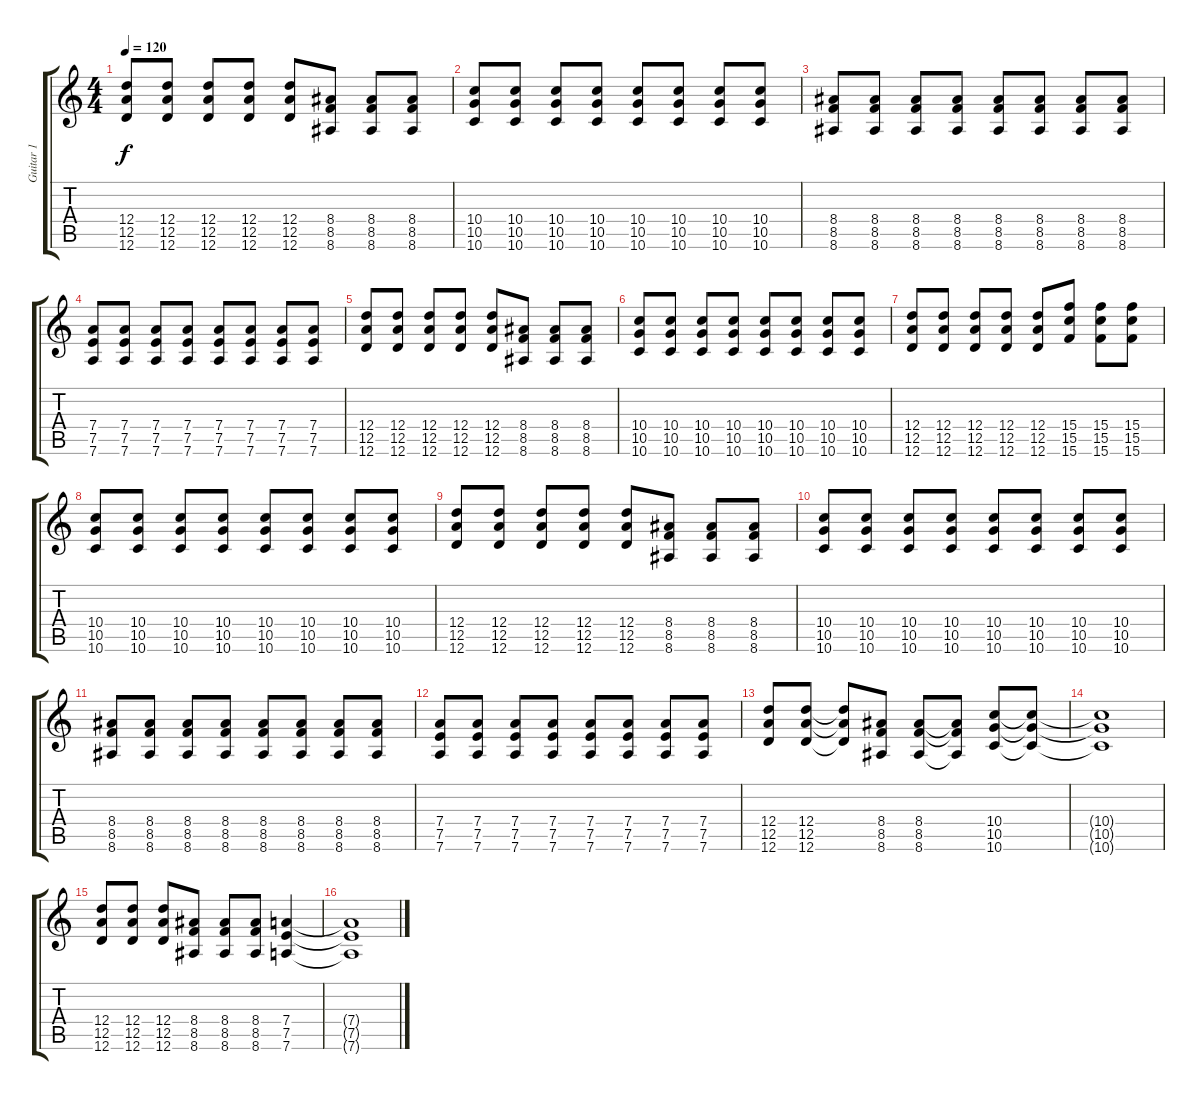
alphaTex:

\track ("Guitar 1" "Guitar 1") {instrument distortionguitar}
\staff {score tabs}
\tuning (E4 B3 G3 D3 A2 D2) {hide}
\ts (4 4)
\tempo 120
\clef g2
\ks c
(12.4 12.5 12.6).8{dy f} (12.4 12.5 12.6).8 (12.4 12.5 12.6).8 (12.4 12.5 12.6).8 (12.4 12.5 12.6).8 (8.4 8.5 8.6).8 (8.4 8.5 8.6).8 (8.4 8.5 8.6).8 |
(10.4 10.5 10.6).8 (10.4 10.5 10.6).8 (10.4 10.5 10.6).8 (10.4 10.5 10.6).8 (10.4 10.5 10.6).8 (10.4 10.5 10.6).8 (10.4 10.5 10.6).8 (10.4 10.5 10.6).8 |
(8.4 8.5 8.6).8 (8.4 8.5 8.6).8 (8.4 8.5 8.6).8 (8.4 8.5 8.6).8 (8.4 8.5 8.6).8 (8.4 8.5 8.6).8 (8.4 8.5 8.6).8 (8.4 8.5 8.6).8 |
(7.4 7.5 7.6).8 (7.4 7.5 7.6).8 (7.4 7.5 7.6).8 (7.4 7.5 7.6).8 (7.4 7.5 7.6).8 (7.4 7.5 7.6).8 (7.4 7.5 7.6).8 (7.4 7.5 7.6).8 |
(12.4 12.5 12.6).8 (12.4 12.5 12.6).8 (12.4 12.5 12.6).8 (12.4 12.5 12.6).8 (12.4 12.5 12.6).8 (8.4 8.5 8.6).8 (8.4 8.5 8.6).8 (8.4 8.5 8.6).8 |
(10.4 10.5 10.6).8 (10.4 10.5 10.6).8 (10.4 10.5 10.6).8 (10.4 10.5 10.6).8 (10.4 10.5 10.6).8 (10.4 10.5 10.6).8 (10.4 10.5 10.6).8 (10.4 10.5 10.6).8 |
(12.4 12.5 12.6).8 (12.4 12.5 12.6).8 (12.4 12.5 12.6).8 (12.4 12.5 12.6).8 (12.4 12.5 12.6).8 (15.4 15.5 15.6).8 (15.4 15.5 15.6).8 (15.4 15.5 15.6).8 |
(10.4 10.5 10.6).8 (10.4 10.5 10.6).8 (10.4 10.5 10.6).8 (10.4 10.5 10.6).8 (10.4 10.5 10.6).8 (10.4 10.5 10.6).8 (10.4 10.5 10.6).8 (10.4 10.5 10.6).8 |
(12.4 12.5 12.6).8 (12.4 12.5 12.6).8 (12.4 12.5 12.6).8 (12.4 12.5 12.6).8 (12.4 12.5 12.6).8 (8.4 8.5 8.6).8 (8.4 8.5 8.6).8 (8.4 8.5 8.6).8 |
(10.4 10.5 10.6).8 (10.4 10.5 10.6).8 (10.4 10.5 10.6).8 (10.4 10.5 10.6).8 (10.4 10.5 10.6).8 (10.4 10.5 10.6).8 (10.4 10.5 10.6).8 (10.4 10.5 10.6).8 |
(8.4 8.5 8.6).8 (8.4 8.5 8.6).8 (8.4 8.5 8.6).8 (8.4 8.5 8.6).8 (8.4 8.5 8.6).8 (8.4 8.5 8.6).8 (8.4 8.5 8.6).8 (8.4 8.5 8.6).8 |
(7.4 7.5 7.6).8 (7.4 7.5 7.6).8 (7.4 7.5 7.6).8 (7.4 7.5 7.6).8 (7.4 7.5 7.6).8 (7.4 7.5 7.6).8 (7.4 7.5 7.6).8 (7.4 7.5 7.6).8 |
(12.4 12.5 12.6).8 (12.4 12.5 12.6).8 (12.4{t} 12.5{t} 12.6{t}).8 (8.4 8.5 8.6).8 (8.4 8.5 8.6).8 (8.4{t} 8.5{t} 8.6{t}).8 (10.4 10.5 10.6).8 (10.4{t} 10.5{t} 10.6{t}).8 |
(10.4{t} 10.5{t} 10.6{t}).1 |
(12.4 12.5 12.6).8 (12.4 12.5 12.6).8 (12.4 12.5 12.6).8 (8.4 8.5 8.6).8 (8.4 8.5 8.6).8 (8.4 8.5 8.6).8 (7.4 7.5 7.6).4 |
(7.4{t} 7.5{t} 7.6{t}).1
